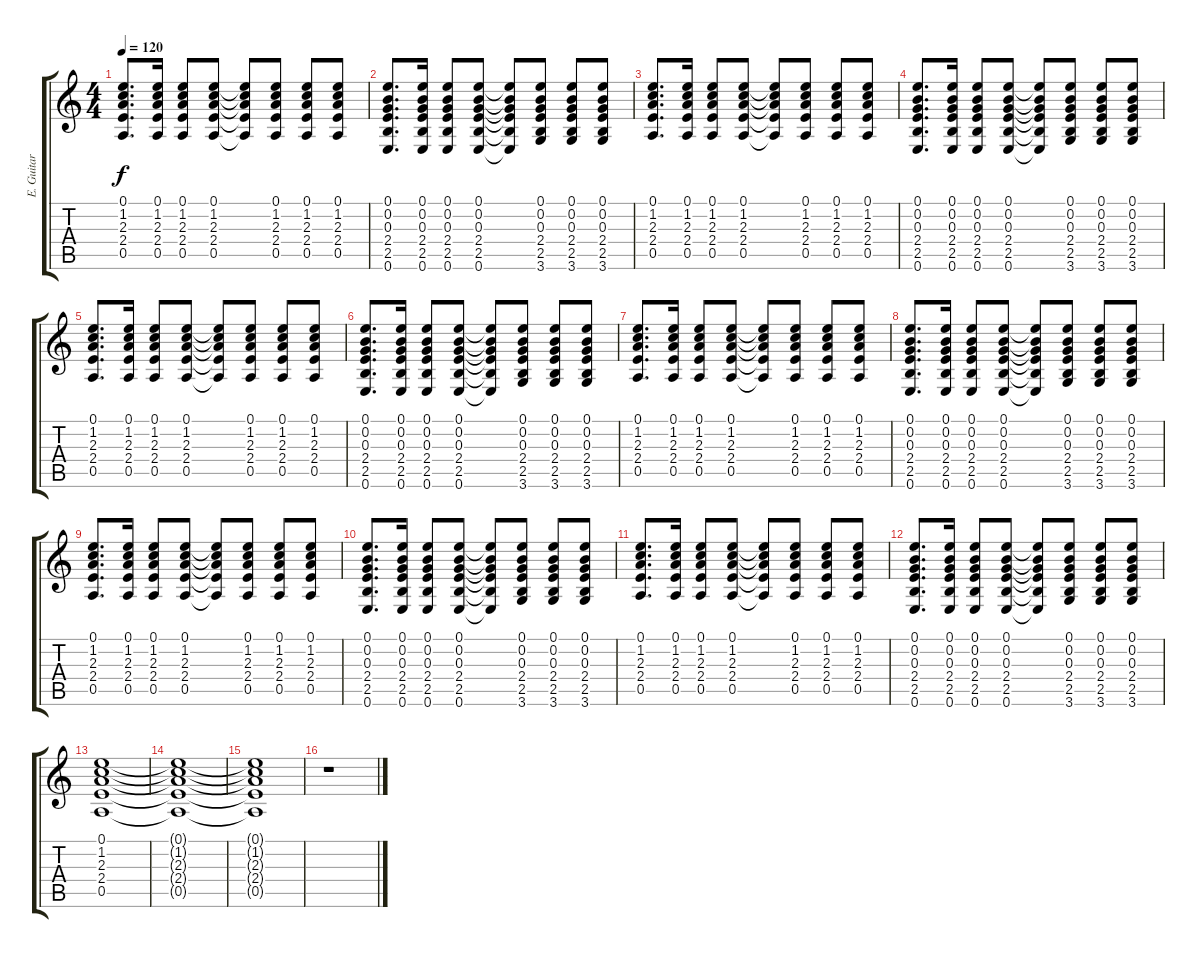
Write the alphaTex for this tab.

\track ("E. Guitar I" "E. Guitar ") {instrument electricguitarclean}
\staff {score tabs}
\tuning (E4 B3 G3 D3 A2 E2) {hide}
\ts (4 4)
\tempo 120
\clef g2
\ks c
(0.1 1.2 2.3 2.4 0.5).8{d dy f} (0.1 1.2 2.3 2.4 0.5).16 (0.1 1.2 2.3 2.4 0.5).8 (0.1 1.2 2.3 2.4 0.5).8 (0.1{t} 1.2{t} 2.3{t} 2.4{t} 0.5{t}).8 (0.1 1.2 2.3 2.4 0.5).8 (0.1 1.2 2.3 2.4 0.5).8 (0.1 1.2 2.3 2.4 0.5).8 |
(0.1 0.2 0.3 2.4 2.5 0.6).8{d} (0.1 0.2 0.3 2.4 2.5 0.6).16 (0.1 0.2 0.3 2.4 2.5 0.6).8 (0.1 0.2 0.3 2.4 2.5 0.6).8 (0.1{t} 0.2{t} 0.3{t} 2.4{t} 2.5{t} 0.6{t}).8 (0.1 0.2 0.3 2.4 2.5 3.6).8 (0.1 0.2 0.3 2.4 2.5 3.6).8 (0.1 0.2 0.3 2.4 2.5 3.6).8 |
(0.1 1.2 2.3 2.4 0.5).8{d} (0.1 1.2 2.3 2.4 0.5).16 (0.1 1.2 2.3 2.4 0.5).8 (0.1 1.2 2.3 2.4 0.5).8 (0.1{t} 1.2{t} 2.3{t} 2.4{t} 0.5{t}).8 (0.1 1.2 2.3 2.4 0.5).8 (0.1 1.2 2.3 2.4 0.5).8 (0.1 1.2 2.3 2.4 0.5).8 |
(0.1 0.2 0.3 2.4 2.5 0.6).8{d} (0.1 0.2 0.3 2.4 2.5 0.6).16 (0.1 0.2 0.3 2.4 2.5 0.6).8 (0.1 0.2 0.3 2.4 2.5 0.6).8 (0.1{t} 0.2{t} 0.3{t} 2.4{t} 2.5{t} 0.6{t}).8 (0.1 0.2 0.3 2.4 2.5 3.6).8 (0.1 0.2 0.3 2.4 2.5 3.6).8 (0.1 0.2 0.3 2.4 2.5 3.6).8 |
(0.1 1.2 2.3 2.4 0.5).8{d} (0.1 1.2 2.3 2.4 0.5).16 (0.1 1.2 2.3 2.4 0.5).8 (0.1 1.2 2.3 2.4 0.5).8 (0.1{t} 1.2{t} 2.3{t} 2.4{t} 0.5{t}).8 (0.1 1.2 2.3 2.4 0.5).8 (0.1 1.2 2.3 2.4 0.5).8 (0.1 1.2 2.3 2.4 0.5).8 |
(0.1 0.2 0.3 2.4 2.5 0.6).8{d} (0.1 0.2 0.3 2.4 2.5 0.6).16 (0.1 0.2 0.3 2.4 2.5 0.6).8 (0.1 0.2 0.3 2.4 2.5 0.6).8 (0.1{t} 0.2{t} 0.3{t} 2.4{t} 2.5{t} 0.6{t}).8 (0.1 0.2 0.3 2.4 2.5 3.6).8 (0.1 0.2 0.3 2.4 2.5 3.6).8 (0.1 0.2 0.3 2.4 2.5 3.6).8 |
(0.1 1.2 2.3 2.4 0.5).8{d} (0.1 1.2 2.3 2.4 0.5).16 (0.1 1.2 2.3 2.4 0.5).8 (0.1 1.2 2.3 2.4 0.5).8 (0.1{t} 1.2{t} 2.3{t} 2.4{t} 0.5{t}).8 (0.1 1.2 2.3 2.4 0.5).8 (0.1 1.2 2.3 2.4 0.5).8 (0.1 1.2 2.3 2.4 0.5).8 |
(0.1 0.2 0.3 2.4 2.5 0.6).8{d} (0.1 0.2 0.3 2.4 2.5 0.6).16 (0.1 0.2 0.3 2.4 2.5 0.6).8 (0.1 0.2 0.3 2.4 2.5 0.6).8 (0.1{t} 0.2{t} 0.3{t} 2.4{t} 2.5{t} 0.6{t}).8 (0.1 0.2 0.3 2.4 2.5 3.6).8 (0.1 0.2 0.3 2.4 2.5 3.6).8 (0.1 0.2 0.3 2.4 2.5 3.6).8 |
(0.1 1.2 2.3 2.4 0.5).8{d} (0.1 1.2 2.3 2.4 0.5).16 (0.1 1.2 2.3 2.4 0.5).8 (0.1 1.2 2.3 2.4 0.5).8 (0.1{t} 1.2{t} 2.3{t} 2.4{t} 0.5{t}).8 (0.1 1.2 2.3 2.4 0.5).8 (0.1 1.2 2.3 2.4 0.5).8 (0.1 1.2 2.3 2.4 0.5).8 |
(0.1 0.2 0.3 2.4 2.5 0.6).8{d} (0.1 0.2 0.3 2.4 2.5 0.6).16 (0.1 0.2 0.3 2.4 2.5 0.6).8 (0.1 0.2 0.3 2.4 2.5 0.6).8 (0.1{t} 0.2{t} 0.3{t} 2.4{t} 2.5{t} 0.6{t}).8 (0.1 0.2 0.3 2.4 2.5 3.6).8 (0.1 0.2 0.3 2.4 2.5 3.6).8 (0.1 0.2 0.3 2.4 2.5 3.6).8 |
(0.1 1.2 2.3 2.4 0.5).8{d} (0.1 1.2 2.3 2.4 0.5).16 (0.1 1.2 2.3 2.4 0.5).8 (0.1 1.2 2.3 2.4 0.5).8 (0.1{t} 1.2{t} 2.3{t} 2.4{t} 0.5{t}).8 (0.1 1.2 2.3 2.4 0.5).8 (0.1 1.2 2.3 2.4 0.5).8 (0.1 1.2 2.3 2.4 0.5).8 |
(0.1 0.2 0.3 2.4 2.5 0.6).8{d} (0.1 0.2 0.3 2.4 2.5 0.6).16 (0.1 0.2 0.3 2.4 2.5 0.6).8 (0.1 0.2 0.3 2.4 2.5 0.6).8 (0.1{t} 0.2{t} 0.3{t} 2.4{t} 2.5{t} 0.6{t}).8 (0.1 0.2 0.3 2.4 2.5 3.6).8 (0.1 0.2 0.3 2.4 2.5 3.6).8 (0.1 0.2 0.3 2.4 2.5 3.6).8 |
(0.1 1.2 2.3 2.4 0.5).1 |
(0.1{t} 1.2{t} 2.3{t} 2.4{t} 0.5{t}).1 |
(0.1{t} 1.2{t} 2.3{t} 2.4{t} 0.5{t}).1 |
r.1
